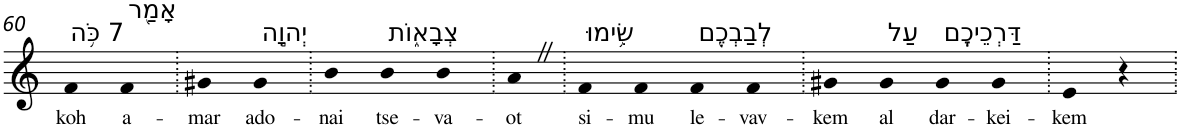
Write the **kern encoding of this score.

**kern	**text
*part1	*part1
*staff1	*staff1
*I"Piano	*
*I'Pno	*
!!LO:PB:g=z
*clefG2	*
*k[]	*
=60	=60
!LO:TX:a:t=7 כֹּ֥ה	!
!	!LO:LY:b
4f	koh
!LO:TX:a:t=אָמַ֖ר	!
!	!LO:LY:b
4f	a-
=61.	=61.
!	!LO:LY:b
4g#X	-mar
!LO:TX:a:t=יְהוָ֣ה	!
!	!LO:LY:b
4g#	ado-
=62.	=62.
!	!LO:LY:b
4b	-nai
!LO:TX:a:t=צְבָא֑וֹת	!
!	!LO:LY:b
4b	tse-
!	!LO:LY:b
4b	-va-
=63.	=63.
!	!LO:LY:b
4aZ	-ot
=64.	=64.
!LO:TX:a:t=שִׂ֥ימוּ	!
!	!LO:LY:b
4f	si-
!	!LO:LY:b
4f	-mu
!LO:TX:a:t=לְבַבְכֶ֖ם	!
!	!LO:LY:b
4f	le-
!	!LO:LY:b
4f	-vav-
=65.	=65.
!	!LO:LY:b
4g#X	-kem
!LO:TX:a:t=עַל	!
!	!LO:LY:b
4g#	al
!LO:TX:a:t=דַּרְכֵיכֶֽם	!
!	!LO:LY:b
4g#	dar-
!	!LO:LY:b
4g#	-kei-
=66.	=66.
!	!LO:LY:b
4e	-kem
4r	.
=.	=.
*-	*-
